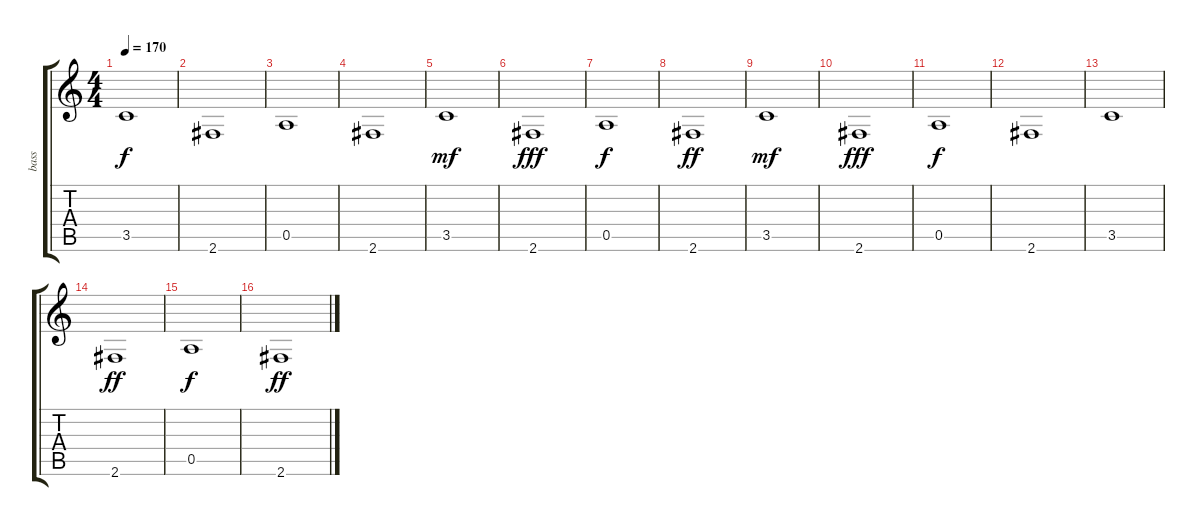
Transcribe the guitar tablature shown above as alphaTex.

\track ("bass" "bass") {instrument electricbasspick}
\staff {score tabs}
\tuning (E4 B3 G3 D3 A2 E2) {hide}
\ts (4 4)
\tempo 170
\clef g2
\ks c
3.5.1{dy f} |
2.6.1 |
0.5.1 |
2.6.1 |
3.5.1{dy mf} |
2.6.1{dy fff} |
0.5.1{dy f} |
2.6.1{dy ff} |
3.5.1{dy mf} |
2.6.1{dy fff} |
0.5.1{dy f} |
2.6.1 |
3.5.1 |
2.6.1{dy ff} |
0.5.1{dy f} |
2.6.1{dy ff}
